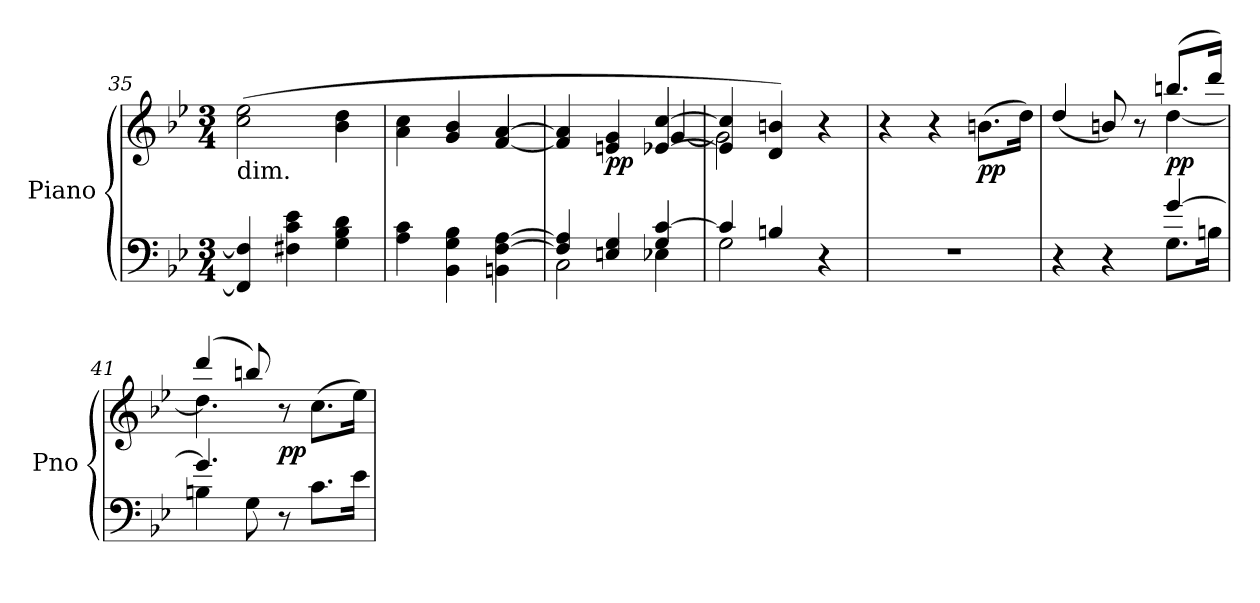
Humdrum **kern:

**kern	**kern	**dynam
*part1	*part1	*part1
*staff2	*staff1	*staff1/2
*I"Piano	*	*
*I'Pno	*	*
*clefF4	*clefG2	*
*k[b-e-]	*k[b-e-]	*
*B-:	*B-:	*
*M3/4	*M3/4	*
=35	=35	=35
!	!LO:TX:b:t=dim.	!
4FF#/] 4F#/]	(2cc\ 2ee-\	.
4F#X\ 4c\ 4e-\	.	.
4G\ 4B-\ 4d\	4b-\ 4dd\	.
=36	=36	=36
4A\ 4c\	4a\ 4cc\	.
4BB-\ 4G\ 4B-\	4g/ 4b-/	.
4BBn\ [4F\ [4A\	[4f/ [4a/	.
=37	=37	=37
*^	*^	*
4F/] 4A/]	2C\	4f/] 4a/]	2ryy	.
!	!	!	!	!LO:DY:b
4En/ 4G/	.	4en/ 4g/	.	pp
4G/ [4c/	4E-X\	[4e-X/ [4cc/	[4g/	.
!!LO:LB:g=z	!!
=38	=38	=38	=38	=38
4c/]	2G\	4e-/] 4cc/]	2g\]	.
4Bn/	.	4d/ 4bn/)	.	.
4r	4ryy	4r	4ryy	.
*v	*v	*	*	*
*	*v	*v	*
=39	=39	=39
2.r	4r	.
.	4r	.
!	!	!LO:DY:b
.	(8.bn\L	pp
.	16dd\Jk)	.
=40	=40	=40
*^	*^	*
4r	2ryy	(4dd/	2ryy	.
4r	.	8bn/)	.	.
.	.	8r	.	.
!	!	!	!	!LO:DY:b
[4g/	8.G\L	(8.bbn/L	[4dd\	pp
.	16Bn\Jk	16ddd/Jk)	.	.
=41	=41	=41	=41	=41
4.g/]	4Bn\	(4ddd/	4.dd\]	.
.	8G\	8bbn/)	.	.
!	!	!	!	!LO:DY:b
8r	4.ryy	8r	4.ryy	pp
8.c\L	.	(8.cc\L	.	.
16e-\Jk	.	16ee-\Jk)	.	.
*v	*v	*	*	*
*	*v	*v	*
=	=	=
*-	*-	*-
